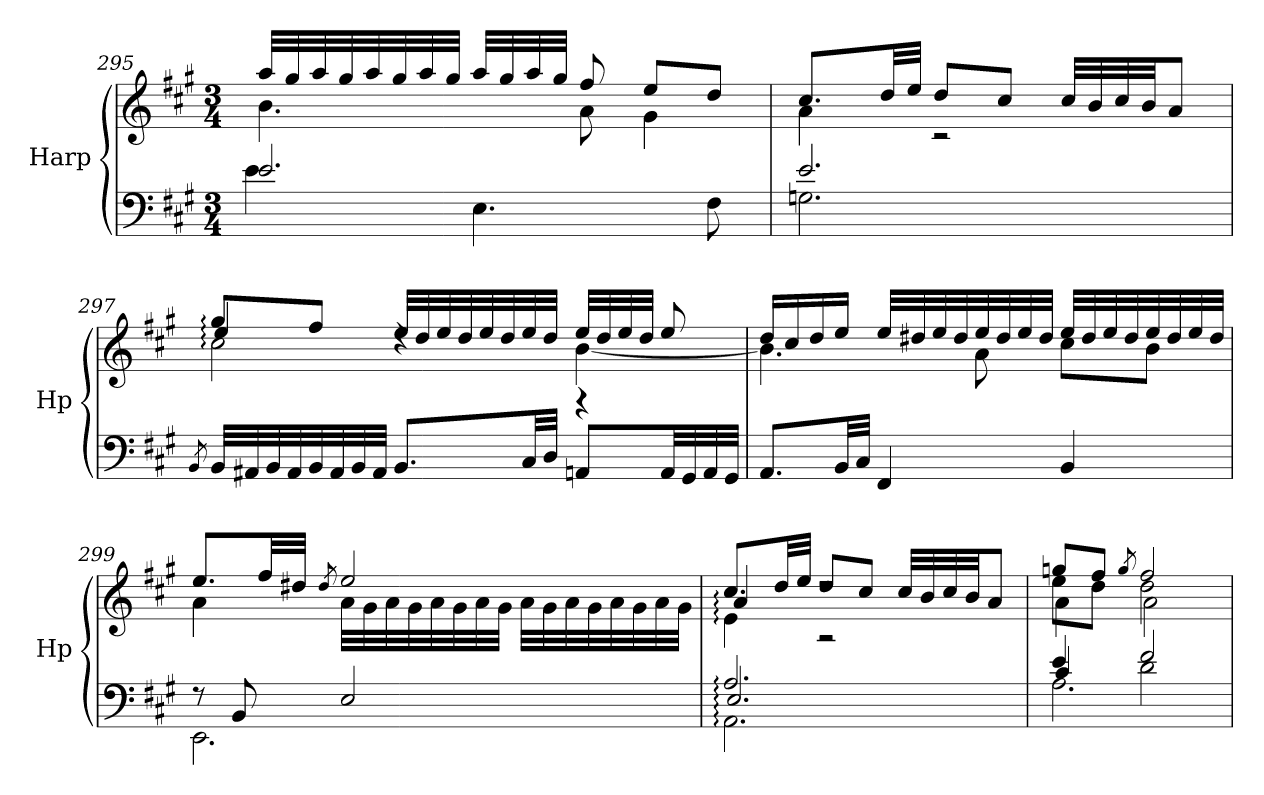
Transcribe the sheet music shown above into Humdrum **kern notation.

**kern	**kern
*part1	*part1
*staff2	*staff1
*I"Harp	*
*I'Hp	*
!!LO:LB:g=z
*clefF4	*clefG2
*k[f#c#g#]	*k[f#c#g#]
*M3/4	*M3/4
=295	=295
*^	*^
2.e/	4e\	32aa/LLL	4.b\
.	.	32gg#/	.
.	.	32aa/	.
.	.	32gg#/	.
.	.	32aa/	.
.	.	32gg#/	.
.	.	32aa/	.
.	.	32gg#/JJJ	.
.	4.E\	32aa/LLL	.
.	.	32gg#/	.
.	.	32aa/	.
.	.	32gg#/JJJ	.
.	.	8ff#/	8a\
.	.	8ee/L	4g#\
.	8F#\	8dd/J	.
=296	=296	=296	=296
2.e/	2.Gn\	8.cc#/L	4a\
.	.	32dd/LL	.
.	.	32ee/JJJ	.
.	.	8dd/L	2r
.	.	8cc#/J	.
.	.	32cc#/LLL	.
.	.	32b/	.
.	.	32cc#/	.
.	.	32b/JJ	.
.	.	8a/J	.
*v	*v	*	*
*	*v	*v
!!LO:LB:g=z
=297	=297
8qBB/	.
*	*^
*	*	*^
32BB/LLL	8gg#:/L	4ee:/	2cc#:\
32AA#X/	.	.	.
32BB/	.	.	.
32AA#/	.	.	.
32BB/	8ff#/J	.	.
32AA#/	.	.	.
32BB/	.	.	.
32AA#/JJJ	.	.	.
8.BB/L	32ee/LLL	4rdd	.
.	32dd/	.	.
.	32ee/	.	.
.	32dd/	.	.
.	32ee/	.	.
.	32dd/	.	.
32C#/LL	32ee/	.	.
32D/JJJ	32dd/JJJ	.	.
8AAn/L	32ee/LLL	[4b\	4rF
.	32dd/	.	.
.	32ee/	.	.
.	32dd/JJJ	.	.
32AA/LL	8ee/	.	.
32GG#/	.	.	.
32AA/	.	.	.
32GG#/JJJ	.	.	.
*	*	*v	*v
=298	=298	=298
8.AA/L	16dd/LL	4.b\]
.	16cc#/	.
.	16dd/	.
32BB/LL	16ee/JJ	.
32C#/JJJ	.	.
4FF#/	32ee/LLL	.
.	32dd#X/	.
.	32ee/	.
.	32dd#/	.
.	32ee/	8a\
.	32dd#/	.
.	32ee/	.
.	32dd#/JJJ	.
4BB/	32ee/LLL	8cc#\L
.	32dd#/	.
.	32ee/	.
.	32dd#/	.
.	32ee/	8b\J
.	32dd#/	.
.	32ee/	.
.	32dd#/JJJ	.
!!LO:LB:g=z	!!
=299	=299	=299
*^	*	*
8r	2.EE\	8.ee/L	4a\
8BB/	.	.	.
.	.	32ff#/LL	.
.	.	32dd#X/JJJ	.
.	.	8qdd#/	.
2E/	.	2ee/	32a\LLL
.	.	.	32g#\
.	.	.	32a\
.	.	.	32g#\
.	.	.	32a\
.	.	.	32g#\
.	.	.	32a\
.	.	.	32g#\JJJ
.	.	.	32a\LLL
.	.	.	32g#\
.	.	.	32a\
.	.	.	32g#\
.	.	.	32a\
.	.	.	32g#\
.	.	.	32a\
.	.	.	32g#\JJJ
=300	=300	=300	=300
*	*^	*	*^
2.A:/	2.E:/	2.AA:\	8.cc#:/L	4a:/	4e:\
.	.	.	32dd/LL	.	.
.	.	.	32ee/JJJ	.	.
.	.	.	8dd/L	2rdd	2rA
.	.	.	8cc#/J	.	.
.	.	.	32cc#/LLL	.	.
.	.	.	32b/	.	.
.	.	.	32cc#/	.	.
.	.	.	32b/JJ	.	.
.	.	.	8a/J	.	.
=301	=301	=301	=301	=301	=301
4e/	4c#/	2.A\	8ggn/L	8ee\L	4a\
.	.	.	8ff#/J	8dd\J	.
.	.	.	8qgg/	.	.
2f#/	2d\	.	2ff#/	2dd\	2a\
*v	*v	*v	*	*	*
*	*v	*v	*v
=	=
*-	*-
